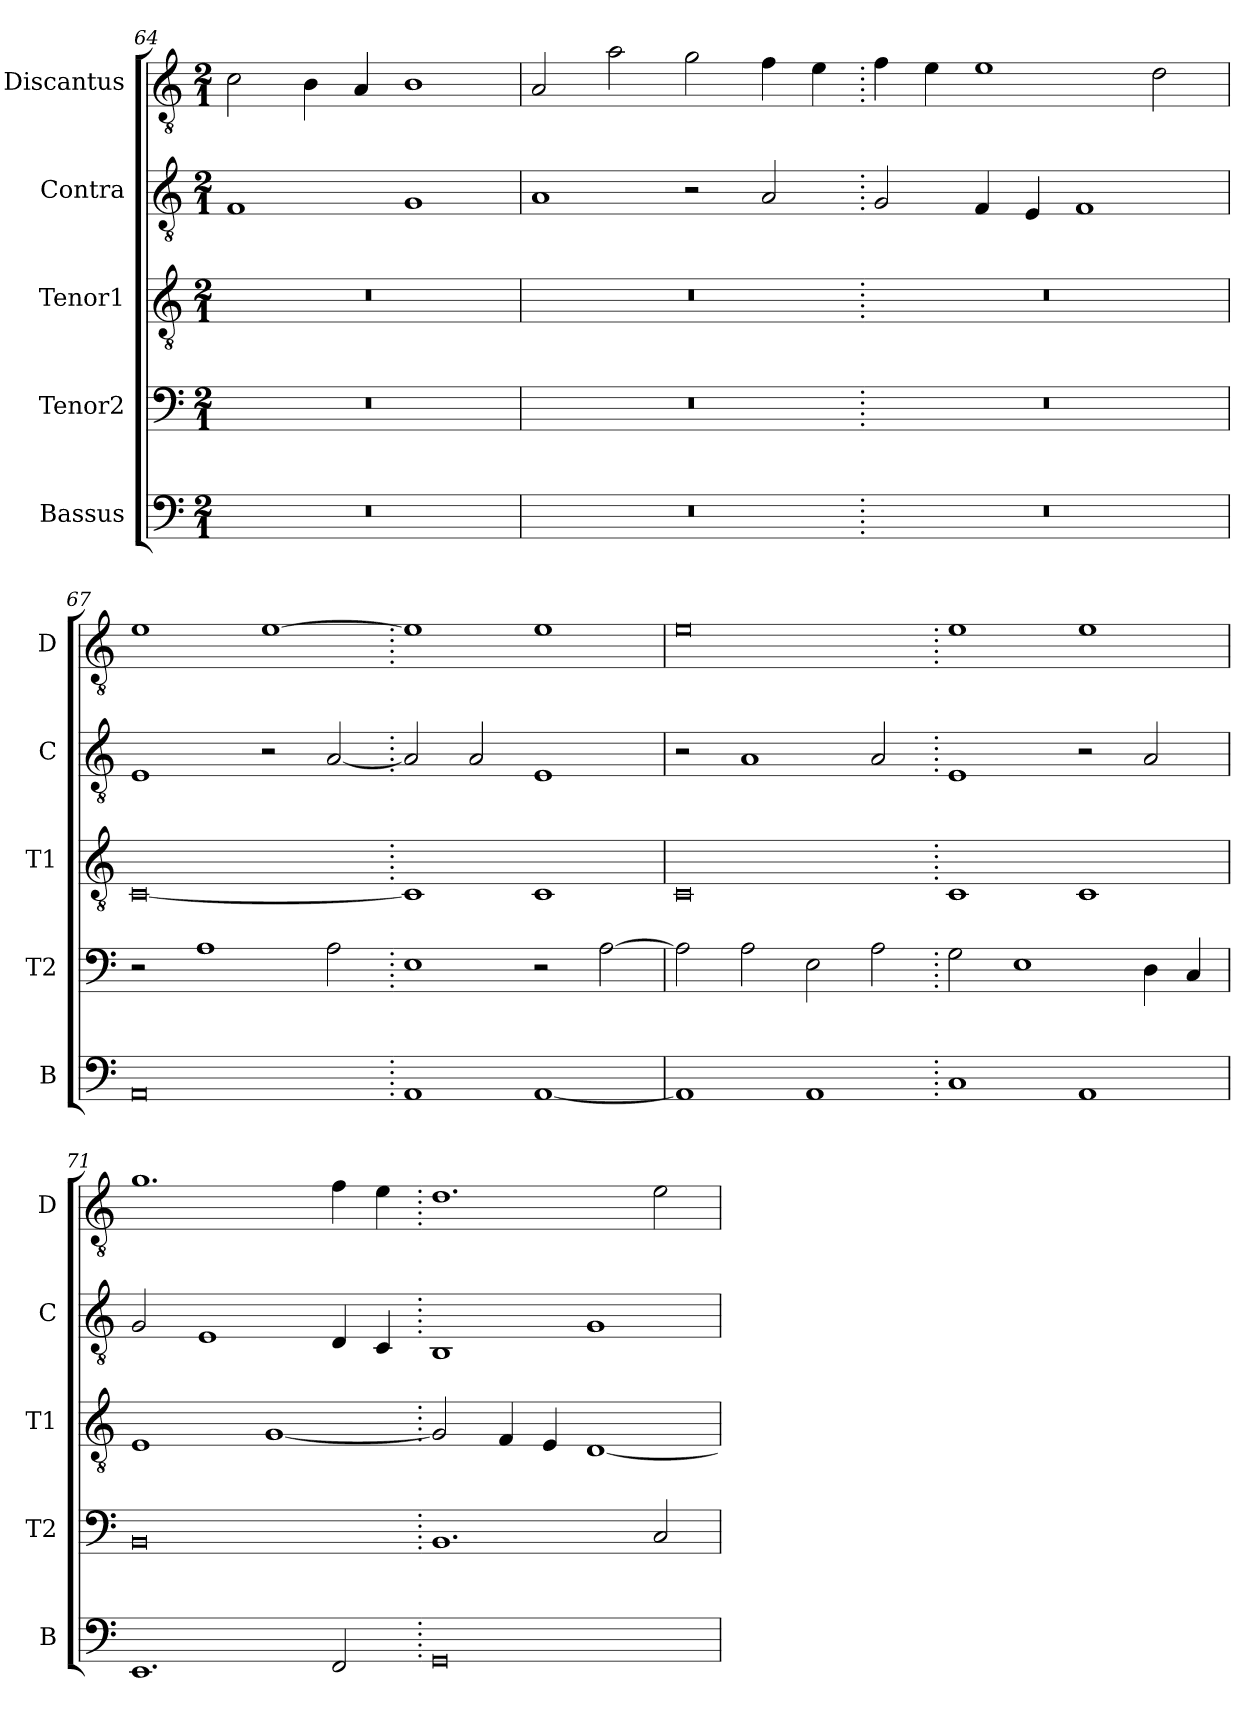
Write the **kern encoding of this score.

**kern	**kern	**kern	**kern	**kern
*part5	*part4	*part3	*part2	*part1
*staff5	*staff4	*staff3	*staff2	*staff1
*I"Bassus	*I"Tenor2	*I"Tenor1	*I"Contra	*I"Discantus
*I'B	*I'T2	*I'T1	*I'C	*I'D
*clefF4	*clefF4	*clefGv2	*clefGv2	*clefGv2
*k[]	*k[]	*k[]	*k[]	*k[]
*M2/1	*M2/1	*M2/1	*M2/1	*M2/1
=64	=64	=64	=64	=64
0r	0r	0r	1F	2c\
.	.	.	.	4B\
.	.	.	.	4A/
.	.	.	1G	1B
=65	=65	=65	=65	=65
0r	0r	0r	1A	2A/
.	.	.	.	2a\
.	.	.	2r	2g\
.	.	.	2A/	4f\
.	.	.	.	4e\
=66.	=66.	=66.	=66.	=66.
0r	0r	0r	2G/	4f\
.	.	.	.	4e\
.	.	.	4F/	1e
.	.	.	4E/	.
.	.	.	1F	.
.	.	.	.	2d\
=67	=67	=67	=67	=67
0AA	2r	[0C	1E	1e
.	1A	.	.	.
.	.	.	2r	[1e
.	2A\	.	[2A/	.
=68.	=68.	=68.	=68.	=68.
1AA	1E	1C]	2A/]	1e]
.	.	.	2A/	.
[1AA	2r	1C	1E	1e
.	[2A\	.	.	.
=69	=69	=69	=69	=69
1AA]	2A\]	0C	2r	0e
.	2A\	.	1A	.
1AA	2E\	.	.	.
.	2A\	.	2A/	.
=70.	=70.	=70.	=70.	=70.
1C	2G\	1C	1E	1e
.	1E	.	.	.
1AA	.	1C	2r	1e
.	4D\	.	2A/	.
.	4C/	.	.	.
=71	=71	=71	=71	=71
1.EE	0BB	1E	2G/	1.g
.	.	.	1E	.
.	.	[1G	.	.
2FF/	.	.	4D/	4f\
.	.	.	4C/	4e\
=72.	=72.	=72.	=72.	=72.
0GG	1.BB	2G/]	1BB	1.d
.	.	4F/	.	.
.	.	4E/	.	.
.	.	[1D	1G	.
.	2C/	.	.	2e\
=	=	=	=	=
*-	*-	*-	*-	*-
